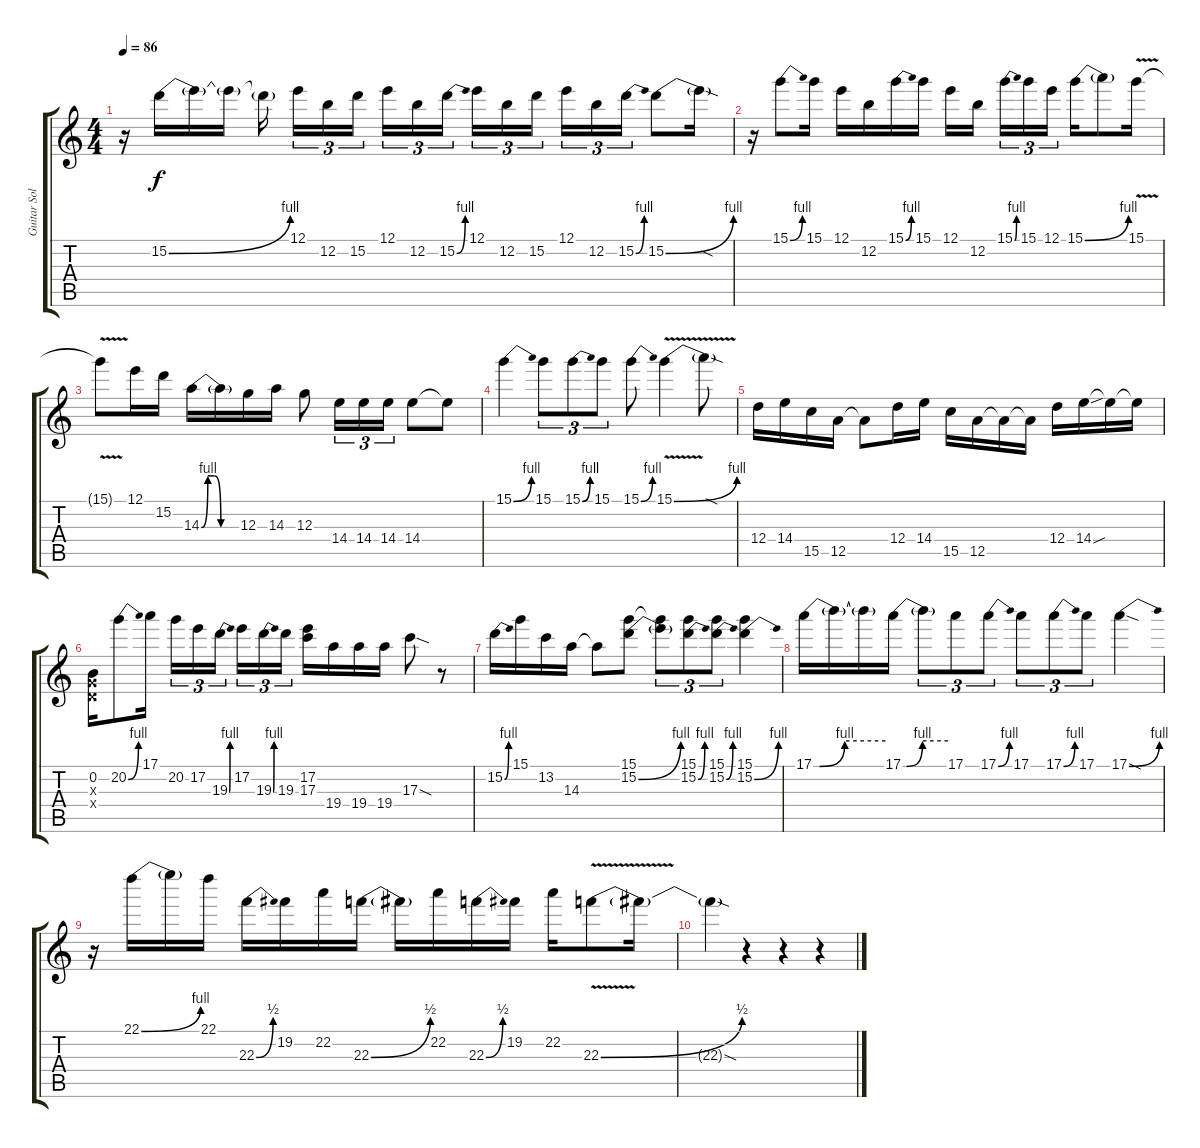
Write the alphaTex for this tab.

\track ("Guitar Solo" "Guitar Sol") {instrument overdrivenguitar}
\staff {score tabs}
\tuning (E4 B3 G3 D3 A2 E2) {hide}
\ts (4 4)
\tempo 86
\clef g2
\ks c
r.16{dy f} 15.2{be (bend 0 0 60 4)}.16 15.2{t}.16 15.2{t}.16 15.2{t}.16{beam splitsecondary} 12.1.16{tu (3 2)} 12.2.16{tu (3 2)} 15.2.16{tu (3 2) beam splitsecondary} 12.1.16{tu (3 2)} 12.2.16{tu (3 2)} 15.2{be (bend 0 0 60 4)}.16{tu (3 2) beam splitsecondary} 12.1.16{tu (3 2)} 12.2.16{tu (3 2)} 15.2.16{tu (3 2) beam splitsecondary} 12.1.16{tu (3 2)} 12.2.16{tu (3 2)} 15.2{be (bend 0 0 60 4)}.16{tu (3 2)} 15.2{be (bend 0 0 60 4)}.8 15.2{sod t}.16 |
r.16 15.1{be (bend 0 0 60 4)}.8 15.1.16 12.1.16 12.2.16 15.1{be (bend 0 0 60 4)}.16 15.1.16 12.1.16 12.2.16{beam splitsecondary} 15.1{be (bend 0 0 60 4)}.16{tu (3 2)} 15.1.16{tu (3 2)} 12.1.16{tu (3 2)} 15.1{be (bend 0 0 60 4)}.16 15.1{t}.8 15.1{v}.16 |
15.1{t}.8 12.1.16 15.2.16 14.3{be (custom 0 0 10 4 20 4 30 0 60 0)}.16 14.3{t}.16 12.3.16 14.3.16 12.3.8 14.4.16{tu (3 2)} 14.4.16{tu (3 2)} 14.4.16{tu (3 2)} 14.4.8 14.4{t}.8 |
15.1{be (bend 0 0 60 4)}.4 15.1.8{tu (3 2)} 15.1{be (bend 0 0 60 4)}.8{tu (3 2)} 15.1.8{tu (3 2)} 15.1{be (bend 0 0 60 4)}.8 15.1{be (bend 0 0 60 4) v}.4 15.1{sod t}.8 |
12.4.16 14.4.16 15.5.16 12.5.16 12.5{t}.8 12.4.16 14.4.16 15.5.16 12.5.16 12.5{t}.16 12.5{t}.16 12.4.16 14.4{sou}.16 14.4{t}.16 14.4{t}.16 |
(0.2 0.3{x} 0.4{x}).16 20.2{be (bend 0 0 60 4)}.8 17.1.16 20.2.16{tu (3 2)} 17.2.16{tu (3 2)} 19.3{be (bend 0 0 60 4)}.16{tu (3 2) beam splitsecondary} 17.2.16{tu (3 2)} 19.3{be (bend 0 0 60 4)}.16{tu (3 2)} 19.3.16{tu (3 2)} (17.2 17.3).16 19.4.16 19.4.16 19.4.16 17.3{sod}.8 r.8 |
15.2{be (bend 0 0 60 4)}.16 15.1.16 13.2.16 14.3.16 14.3{t}.8 (15.1 15.2{be (bend 0 0 60 4)}).8 (15.1{t} 15.2{t}).8{tu (3 2)} (15.1 15.2{be (bend 0 0 60 4)}).8{tu (3 2)} (15.1 15.2{be (bend 0 0 60 4)}).8{tu (3 2)} (15.1 15.2{be (bend 0 0 60 4)}).4 |
17.1{be (custom 0 0 5 0 26 4 60 4)}.16 17.1{t}.16 17.1{t}.16 17.1{be (custom 0 0 5 0 26 4 60 4)}.16 17.1{t}.8{tu (3 2)} 17.1.8{tu (3 2)} 17.1{be (bend 0 0 60 4)}.8{tu (3 2)} 17.1.8{tu (3 2)} 17.1{be (bend 0 0 60 4)}.8{tu (3 2)} 17.1.8{tu (3 2)} 17.1{be (bend 0 0 60 4) sod}.4 |
r.16 22.1{be (bend 0 0 60 4)}.16 22.1{t}.16 22.1.16 22.3{be (bend 0 0 60 2)}.16 19.2.16 22.2.16 22.3{be (bend 0 0 60 2)}.16 22.3{t}.16 22.2.16 22.3{be (bend 0 0 60 2)}.16 19.2.16 22.2.16 22.3{be (bend 0 0 60 2) v}.8 22.3{t}.16 |
22.3{sod t}.4 r.4 r.4 r.4
